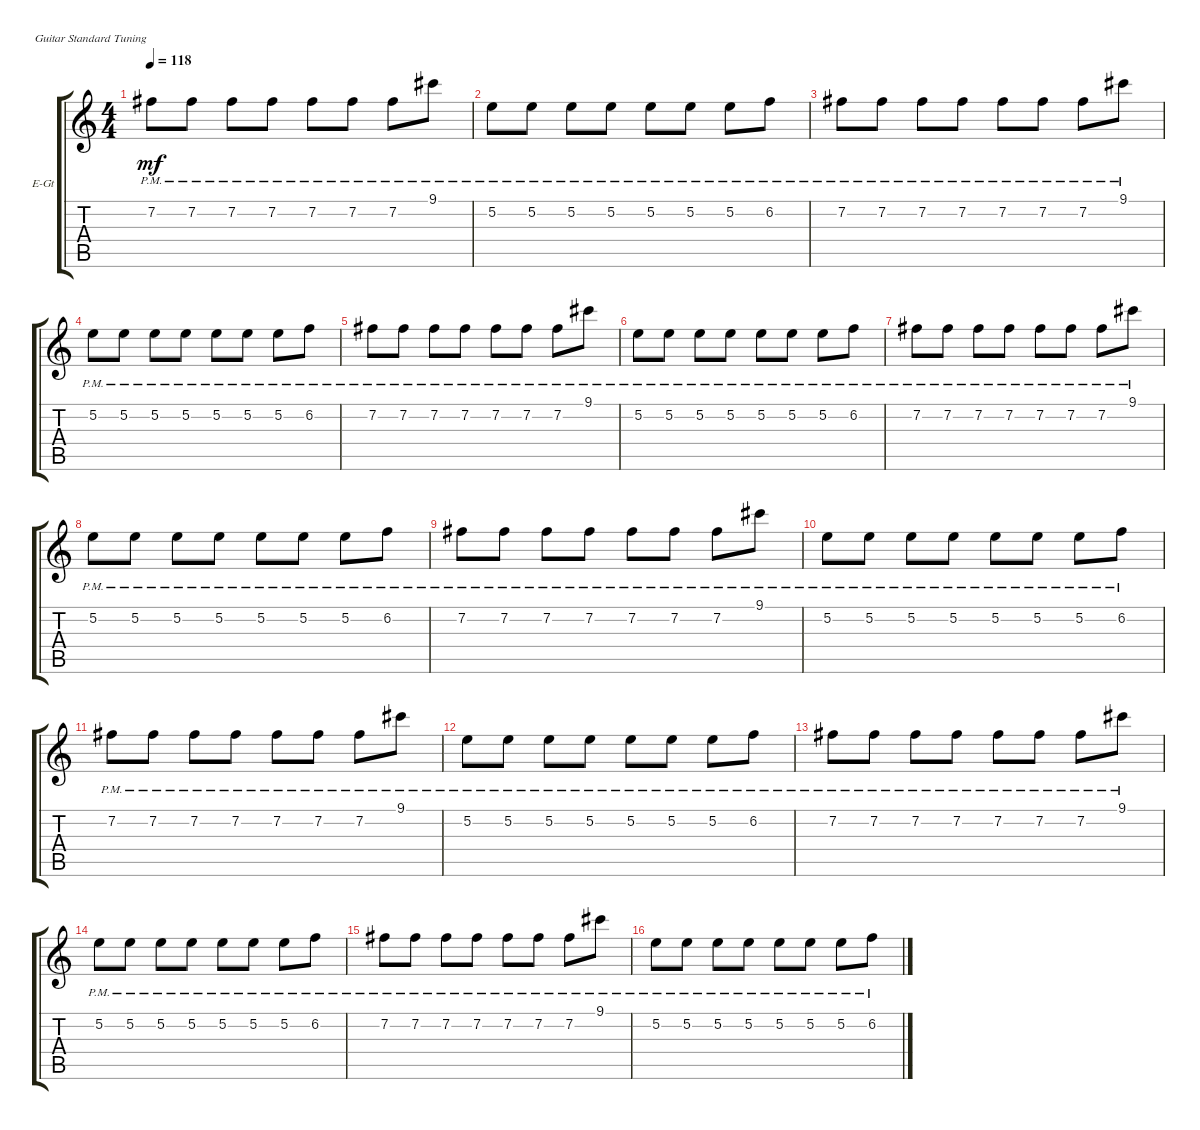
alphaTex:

\defaultSystemsLayout 4
\bracketExtendMode groupsimilarinstruments
\firstSystemTrackNameOrientation horizontal
\otherSystemsTrackNameOrientation horizontal
\track ("Electric Guitar" "E-Gt") {instrument electricguitarclean}
\staff {score tabs}
\tuning (E4 B3 G3 D3 A2 E2)
\ts (4 4)
\tempo 118
\clef g2
\ks c
7.2{pm}.8{dy mf} 7.2{pm}.8 7.2{pm}.8 7.2{pm}.8 7.2{pm}.8 7.2{pm}.8 7.2{pm}.8 9.1{pm}.8 |
5.2{pm}.8 5.2{pm}.8 5.2{pm}.8 5.2{pm}.8 5.2{pm}.8 5.2{pm}.8 5.2{pm}.8 6.2{pm}.8 |
7.2{pm}.8 7.2{pm}.8 7.2{pm}.8 7.2{pm}.8 7.2{pm}.8 7.2{pm}.8 7.2{pm}.8 9.1{pm}.8 |
5.2{pm}.8 5.2{pm}.8 5.2{pm}.8 5.2{pm}.8 5.2{pm}.8 5.2{pm}.8 5.2{pm}.8 6.2{pm}.8 |
7.2{pm}.8 7.2{pm}.8 7.2{pm}.8 7.2{pm}.8 7.2{pm}.8 7.2{pm}.8 7.2{pm}.8 9.1{pm}.8 |
5.2{pm}.8 5.2{pm}.8 5.2{pm}.8 5.2{pm}.8 5.2{pm}.8 5.2{pm}.8 5.2{pm}.8 6.2{pm}.8 |
7.2{pm}.8 7.2{pm}.8 7.2{pm}.8 7.2{pm}.8 7.2{pm}.8 7.2{pm}.8 7.2{pm}.8 9.1{pm}.8 |
5.2{pm}.8 5.2{pm}.8 5.2{pm}.8 5.2{pm}.8 5.2{pm}.8 5.2{pm}.8 5.2{pm}.8 6.2{pm}.8 |
7.2{pm}.8 7.2{pm}.8 7.2{pm}.8 7.2{pm}.8 7.2{pm}.8 7.2{pm}.8 7.2{pm}.8 9.1{pm}.8 |
5.2{pm}.8 5.2{pm}.8 5.2{pm}.8 5.2{pm}.8 5.2{pm}.8 5.2{pm}.8 5.2{pm}.8 6.2{pm}.8 |
7.2{pm}.8 7.2{pm}.8 7.2{pm}.8 7.2{pm}.8 7.2{pm}.8 7.2{pm}.8 7.2{pm}.8 9.1{pm}.8 |
5.2{pm}.8 5.2{pm}.8 5.2{pm}.8 5.2{pm}.8 5.2{pm}.8 5.2{pm}.8 5.2{pm}.8 6.2{pm}.8 |
7.2{pm}.8 7.2{pm}.8 7.2{pm}.8 7.2{pm}.8 7.2{pm}.8 7.2{pm}.8 7.2{pm}.8 9.1{pm}.8 |
5.2{pm}.8 5.2{pm}.8 5.2{pm}.8 5.2{pm}.8 5.2{pm}.8 5.2{pm}.8 5.2{pm}.8 6.2{pm}.8 |
7.2{pm}.8 7.2{pm}.8 7.2{pm}.8 7.2{pm}.8 7.2{pm}.8 7.2{pm}.8 7.2{pm}.8 9.1{pm}.8 |
5.2{pm}.8 5.2{pm}.8 5.2{pm}.8 5.2{pm}.8 5.2{pm}.8 5.2{pm}.8 5.2{pm}.8 6.2{pm}.8
